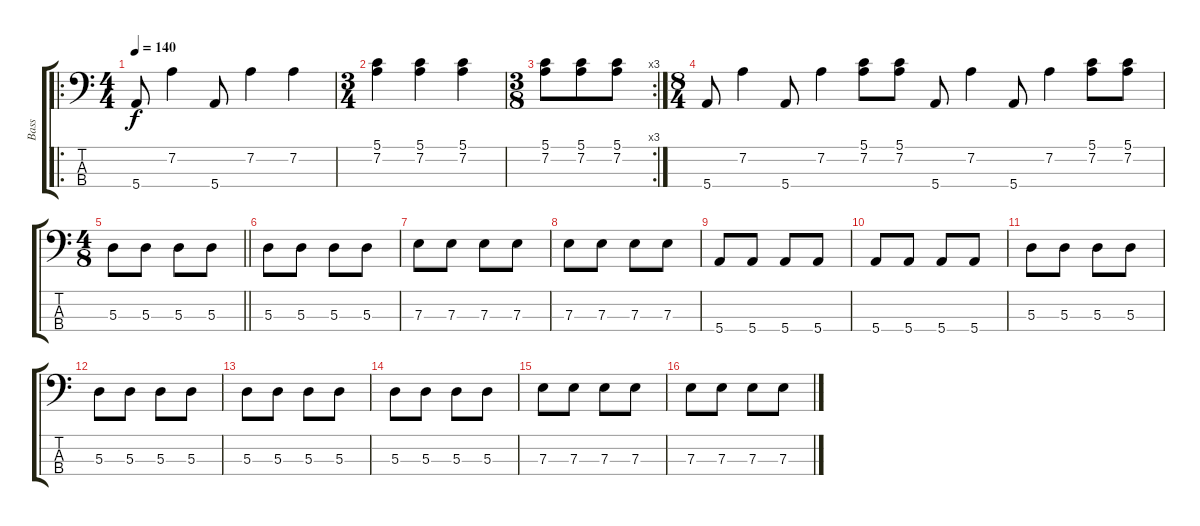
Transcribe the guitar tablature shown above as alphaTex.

\track ("Bass" "Bass") {instrument electricbasspick}
\staff {score tabs}
\tuning (G2 D2 A1 E1) {hide}
\ro
\ts (4 4)
\tempo 140
\clef f4
\ks c
5.4.8{dy f instrument electricbasspick} 7.2.4 5.4.8 7.2.4 7.2.4 |
\ts (3 4)
(5.1 7.2).4 (5.1 7.2).4 (5.1 7.2).4 |
\rc 3
\ts (3 8)
(5.1 7.2).8 (5.1 7.2).8 (5.1 7.2).8 |
\ts (8 4)
5.4.8 7.2.4 5.4.8 7.2.4 (5.1 7.2).8 (5.1 7.2).8 5.4.8 7.2.4 5.4.8 7.2.4 (5.1 7.2).8 (5.1 7.2).8 |
\ts (4 8)
\barLineRight lightlight
5.3.8 5.3.8 5.3.8 5.3.8 |
5.3.8 5.3.8 5.3.8 5.3.8 |
7.3.8 7.3.8 7.3.8 7.3.8 |
7.3.8 7.3.8 7.3.8 7.3.8 |
5.4.8 5.4.8 5.4.8 5.4.8 |
5.4.8 5.4.8 5.4.8 5.4.8 |
5.3.8 5.3.8 5.3.8 5.3.8 |
5.3.8 5.3.8 5.3.8 5.3.8 |
5.3.8 5.3.8 5.3.8 5.3.8 |
5.3.8 5.3.8 5.3.8 5.3.8 |
7.3.8 7.3.8 7.3.8 7.3.8 |
7.3.8 7.3.8 7.3.8 7.3.8
